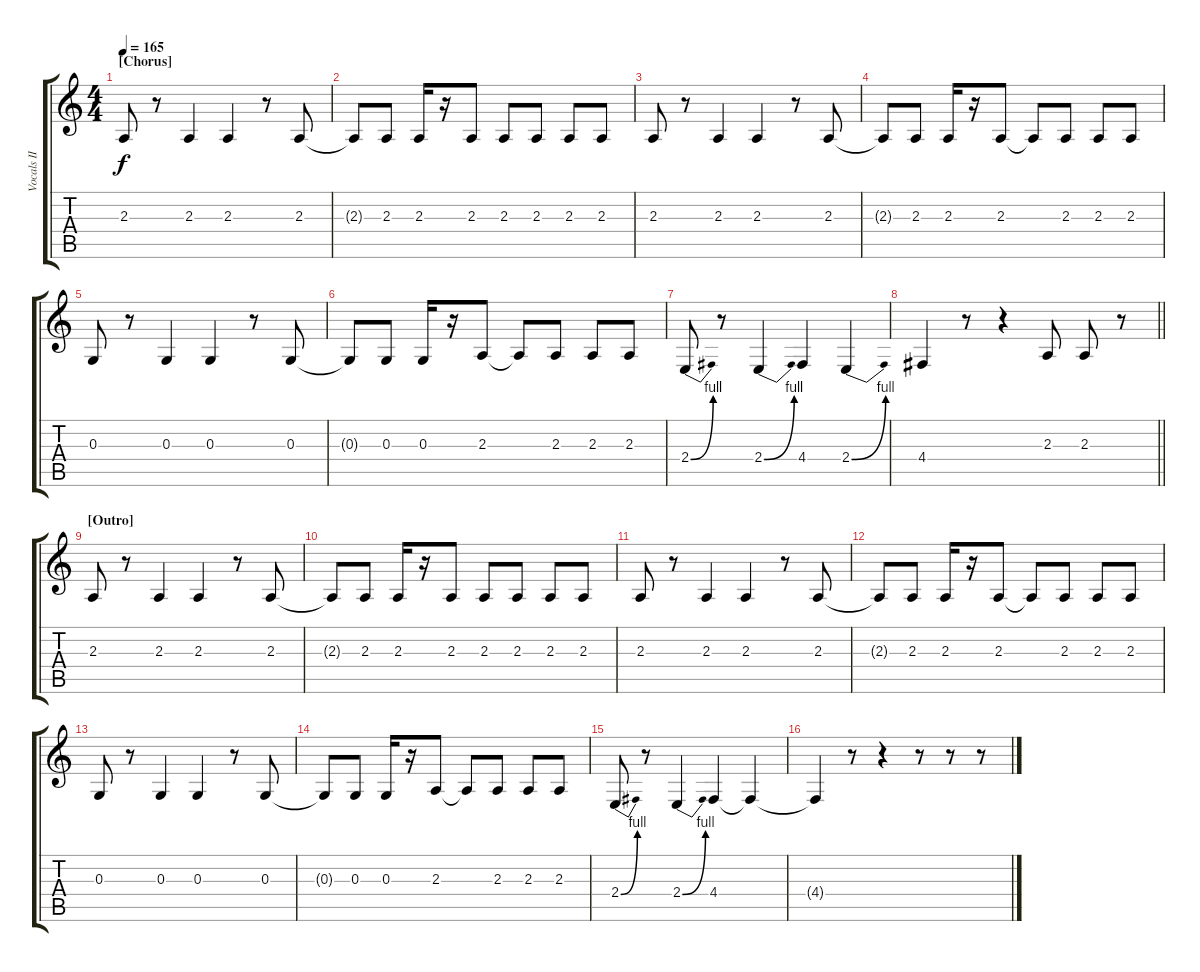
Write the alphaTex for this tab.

\track ("Vocals II" "Vocals II") {instrument synthvoice}
\staff {score tabs}
\tuning (E4 B3 G3 D3 A2 E2) {hide}
\ts (4 4)
\section ("" "[Chorus]")
\tempo 165
\clef g2
\ks c
2.3.8{dy f} r.8 2.3.4 2.3.4 r.8 2.3.8 |
2.3{t}.8 2.3.8 2.3.16 r.16 2.3.8 2.3.8 2.3.8 2.3.8 2.3.8 |
2.3.8 r.8 2.3.4 2.3.4 r.8 2.3.8 |
2.3{t}.8 2.3.8 2.3.16 r.16 2.3.8 2.3{t}.8 2.3.8 2.3.8 2.3.8 |
0.3.8 r.8 0.3.4 0.3.4 r.8 0.3.8 |
0.3{t}.8 0.3.8 0.3.16 r.16 2.3.8 2.3{t}.8 2.3.8 2.3.8 2.3.8 |
2.4{be (bend 0 0 60 4)}.8 r.8 2.4{be (bend 0 0 60 4)}.4 4.4.4 2.4{be (bend 0 0 60 4)}.4 |
\barLineRight lightlight
4.4.4 r.8 r.4 2.3.8 2.3.8 r.8 |
\section ("" "[Outro]")
2.3.8 r.8 2.3.4 2.3.4 r.8 2.3.8 |
2.3{t}.8 2.3.8 2.3.16 r.16 2.3.8 2.3.8 2.3.8 2.3.8 2.3.8 |
2.3.8 r.8 2.3.4 2.3.4 r.8 2.3.8 |
2.3{t}.8 2.3.8 2.3.16 r.16 2.3.8 2.3{t}.8 2.3.8 2.3.8 2.3.8 |
0.3.8 r.8 0.3.4 0.3.4 r.8 0.3.8 |
0.3{t}.8 0.3.8 0.3.16 r.16 2.3.8 2.3{t}.8 2.3.8 2.3.8 2.3.8 |
2.4{be (bend 0 0 60 4)}.8 r.8 2.4{be (bend 0 0 60 4)}.4 4.4.4 4.4{t}.4 |
4.4{t}.4 r.8 r.4 r.8 r.8 r.8
